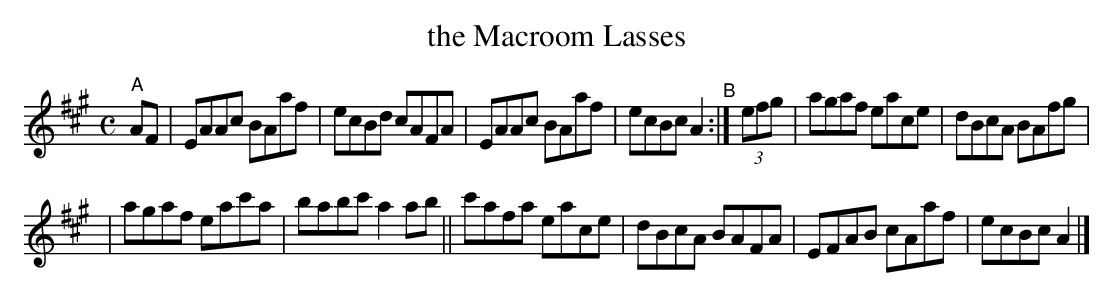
X:1
T: the Macroom Lasses
M: C
L: 1/8
K: A
"^A"\
AF | EAAc BAaf | ecBd cAFA | EAAc BAaf | ecBc A2 "^B":| (3efg | agaf eace | dBcA BAfg |
| agaf eac'a | babc' a2ab || c'afa eace | dBcA BAFA | EFAB cAaf | ecBc A2 |]
